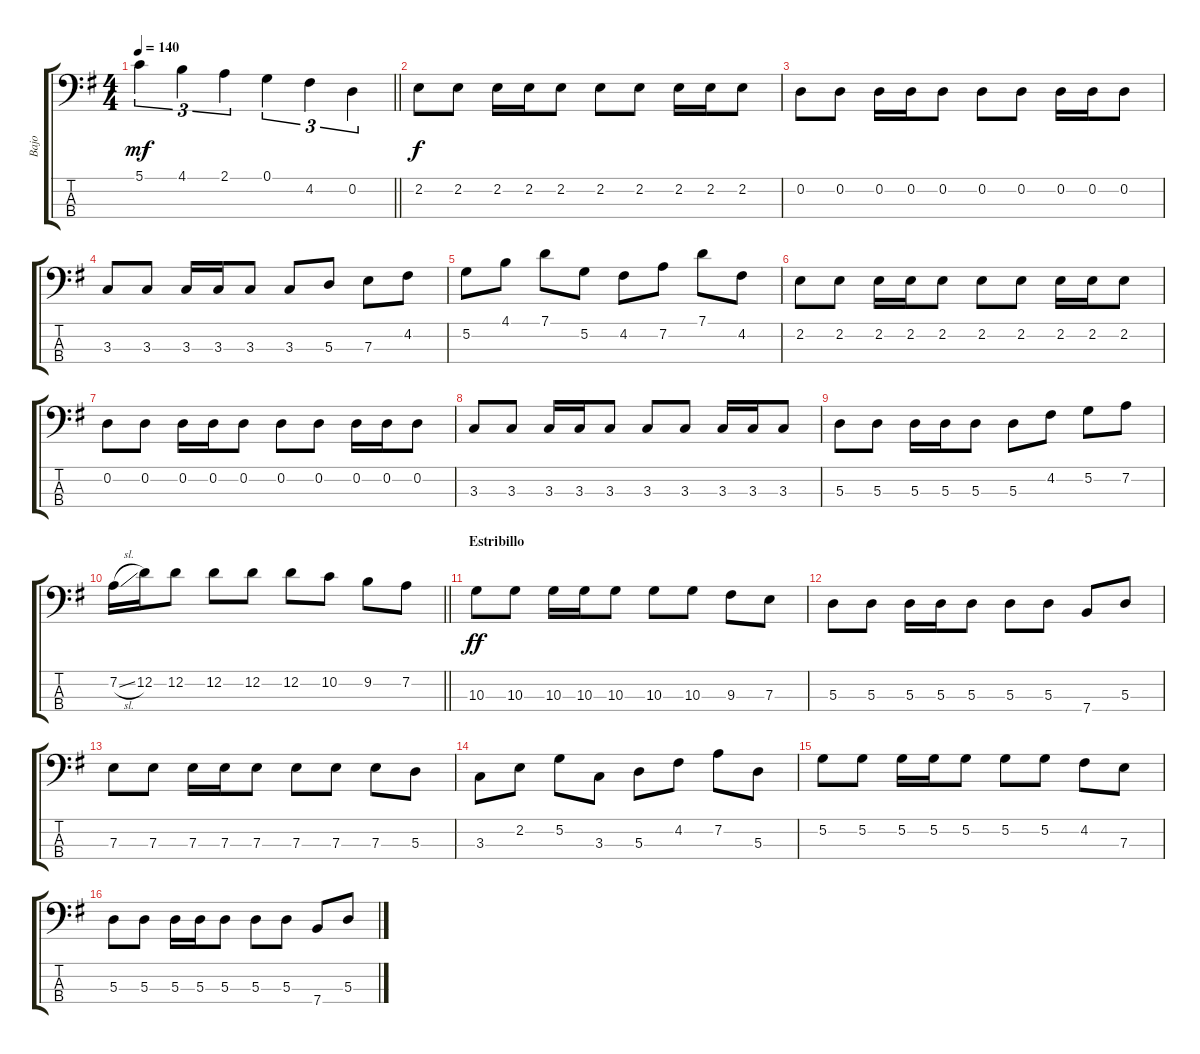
\track ("Bajo" "Bajo") {instrument electricbassfinger}
\staff {score tabs}
\tuning (G2 D2 A1 E1) {hide}
\ts (4 4)
\tempo 140
\clef f4
\barLineRight lightlight
\ks g
5.1.4{tu (3 2) dy mf} 4.1.4{tu (3 2)} 2.1.4{tu (3 2)} 0.1.4{tu (3 2)} 4.2.4{tu (3 2)} 0.2.4{tu (3 2)} |
\section ("" "")
2.2.8{dy f} 2.2.8 2.2.16 2.2.16 2.2.8 2.2.8 2.2.8 2.2.16 2.2.16 2.2.8 |
0.2.8 0.2.8 0.2.16 0.2.16 0.2.8 0.2.8 0.2.8 0.2.16 0.2.16 0.2.8 |
3.3.8 3.3.8 3.3.16 3.3.16 3.3.8 3.3.8 5.3.8 7.3.8 4.2.8 |
5.2.8 4.1.8 7.1.8 5.2.8 4.2.8 7.2.8 7.1.8 4.2.8 |
2.2.8 2.2.8 2.2.16 2.2.16 2.2.8 2.2.8 2.2.8 2.2.16 2.2.16 2.2.8 |
0.2.8 0.2.8 0.2.16 0.2.16 0.2.8 0.2.8 0.2.8 0.2.16 0.2.16 0.2.8 |
3.3.8 3.3.8 3.3.16 3.3.16 3.3.8 3.3.8 3.3.8 3.3.16 3.3.16 3.3.8 |
5.3.8 5.3.8 5.3.16 5.3.16 5.3.8 5.3.8 4.2.8 5.2.8 7.2.8 |
\barLineRight lightlight
7.2{sl}.16 12.2.16 12.2.8 12.2.8 12.2.8 12.2.8 10.2.8 9.2.8 7.2.8 |
\section ("" "Estribillo")
10.3.8{dy ff} 10.3.8 10.3.16 10.3.16 10.3.8 10.3.8 10.3.8 9.3.8 7.3.8 |
5.3.8 5.3.8 5.3.16 5.3.16 5.3.8 5.3.8 5.3.8 7.4.8 5.3.8 |
7.3.8 7.3.8 7.3.16 7.3.16 7.3.8 7.3.8 7.3.8 7.3.8 5.3.8 |
3.3.8 2.2.8 5.2.8 3.3.8 5.3.8 4.2.8 7.2.8 5.3.8 |
5.2.8 5.2.8 5.2.16 5.2.16 5.2.8 5.2.8 5.2.8 4.2.8 7.3.8 |
5.3.8 5.3.8 5.3.16 5.3.16 5.3.8 5.3.8 5.3.8 7.4.8 5.3.8
